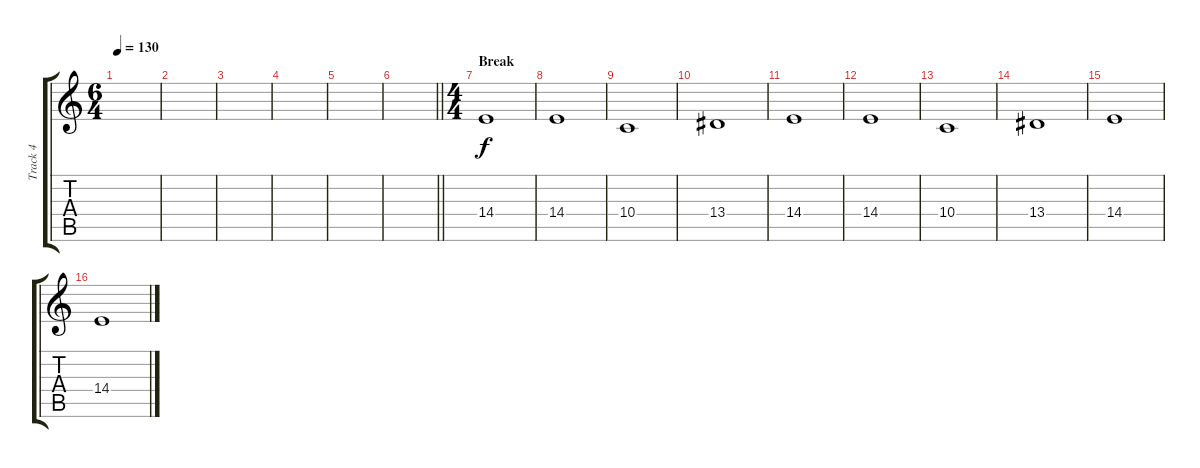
\track ("Track 4" "Track 4") {instrument pad7halo}
\staff {score tabs}
\tuning (E4 B3 G3 D3 A2 E2) {hide}
\ts (6 4)
\tempo 130
\clef g2
\ks c
|
|
|
|
|
\barLineRight lightlight
|
\ts (4 4)
\section ("" "Break")
14.4.1 |
14.4.1 |
10.4.1 |
13.4.1 |
14.4.1 |
14.4.1 |
10.4.1 |
13.4.1 |
14.4.1 |
14.4.1
